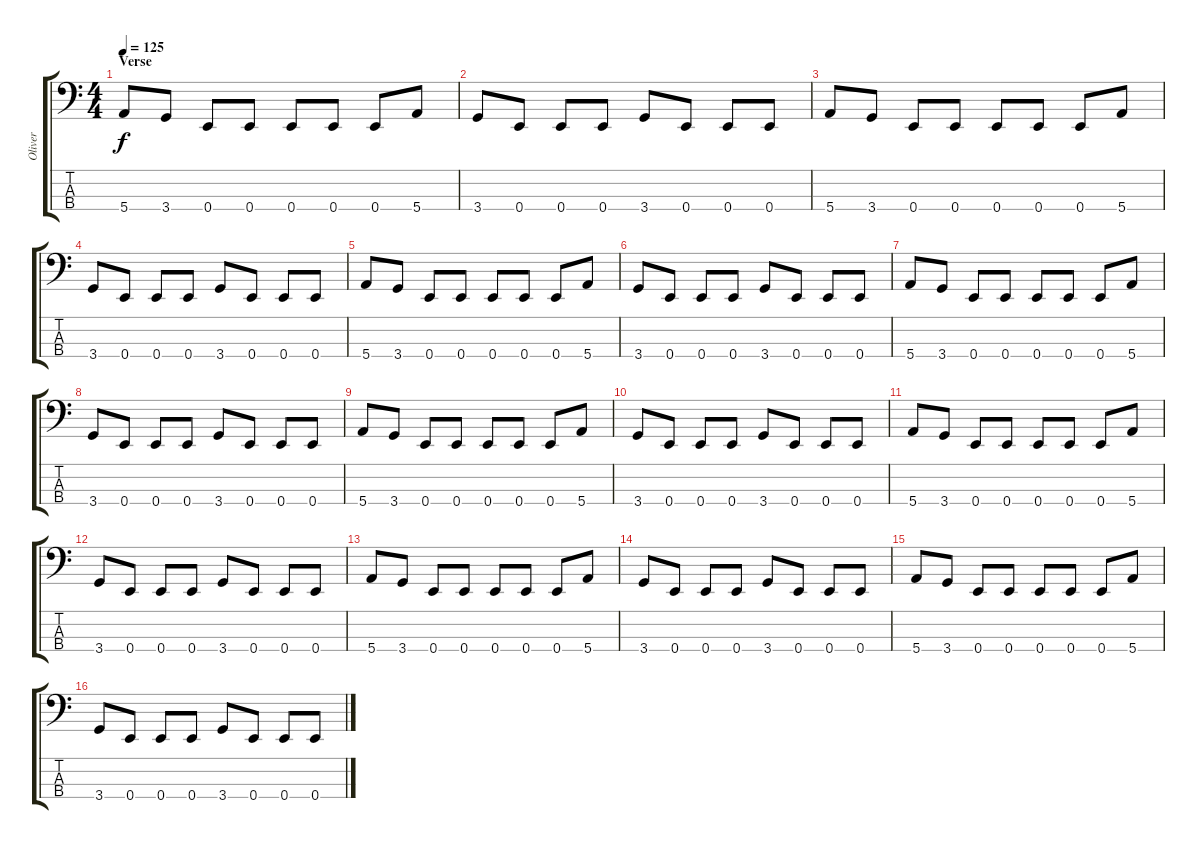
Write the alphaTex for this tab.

\track ("Oliver" "Oliver") {instrument electricbasspick}
\staff {score tabs}
\tuning (G2 D2 A1 E1) {hide}
\ts (4 4)
\section ("" "Verse")
\tempo 125
\clef f4
\ks c
5.4.8{dy f} 3.4.8 0.4.8 0.4.8 0.4.8 0.4.8 0.4.8 5.4.8 |
3.4.8 0.4.8 0.4.8 0.4.8 3.4.8 0.4.8 0.4.8 0.4.8 |
5.4.8 3.4.8 0.4.8 0.4.8 0.4.8 0.4.8 0.4.8 5.4.8 |
3.4.8 0.4.8 0.4.8 0.4.8 3.4.8 0.4.8 0.4.8 0.4.8 |
5.4.8 3.4.8 0.4.8 0.4.8 0.4.8 0.4.8 0.4.8 5.4.8 |
3.4.8 0.4.8 0.4.8 0.4.8 3.4.8 0.4.8 0.4.8 0.4.8 |
5.4.8 3.4.8 0.4.8 0.4.8 0.4.8 0.4.8 0.4.8 5.4.8 |
3.4.8 0.4.8 0.4.8 0.4.8 3.4.8 0.4.8 0.4.8 0.4.8 |
5.4.8 3.4.8 0.4.8 0.4.8 0.4.8 0.4.8 0.4.8 5.4.8 |
3.4.8 0.4.8 0.4.8 0.4.8 3.4.8 0.4.8 0.4.8 0.4.8 |
5.4.8 3.4.8 0.4.8 0.4.8 0.4.8 0.4.8 0.4.8 5.4.8 |
3.4.8 0.4.8 0.4.8 0.4.8 3.4.8 0.4.8 0.4.8 0.4.8 |
5.4.8 3.4.8 0.4.8 0.4.8 0.4.8 0.4.8 0.4.8 5.4.8 |
3.4.8 0.4.8 0.4.8 0.4.8 3.4.8 0.4.8 0.4.8 0.4.8 |
5.4.8 3.4.8 0.4.8 0.4.8 0.4.8 0.4.8 0.4.8 5.4.8 |
3.4.8 0.4.8 0.4.8 0.4.8 3.4.8 0.4.8 0.4.8 0.4.8
